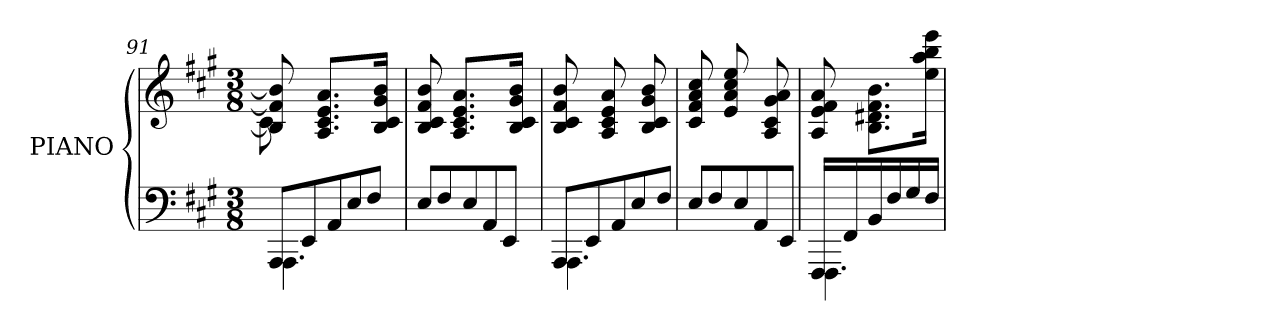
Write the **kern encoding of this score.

**kern	**kern
*part1	*part1
*staff2	*staff1
*I"PIANO	*
*I'Pno	*
!!LO:LB:g=z
*clefF4	*clefG2
*k[f#c#g#]	*k[f#c#g#]
*M3/8	*M3/8
*Xtuplet	*
=91	=91
*^	*^
40%3AAA/LL	4.AAA\	8B/] 8f#/] 8b/]	8c#\
40%3EE/	.	.	.
.	.	8.A/ 8.c#/ 8.e/ 8.a/L	4ryy
40%3AA/	.	.	.
40%3E/	.	.	.
40%3F#/JJ	.	.	.
.	.	16B/ 16c#/ 16g#/ 16b/Jk	.
*v	*v	*	*
*	*v	*v
=92	=92
40%3E/LL	8B/ 8c#/ 8f#/ 8b/
40%3F#/	.
.	8.A/ 8.c#/ 8.e/ 8.a/L
40%3E/	.
40%3AA/	.
40%3EE/JJ	.
.	16B/ 16c#/ 16g#/ 16b/Jk
=93	=93
*^	*
40%3AAA/LL	4.AAA\	8B/ 8c#/ 8f#/ 8b/
40%3EE/	.	.
.	.	8A/ 8c#/ 8e/ 8a/
40%3AA/	.	.
40%3E/	.	.
.	.	8B/ 8c#/ 8g#/ 8b/
40%3F#/JJ	.	.
*v	*v	*
=94	=94
40%3E/LL	8c#/ 8f#/ 8a/ 8cc#/
40%3F#/	.
.	8e/ 8a/ 8cc#/ 8ee/
40%3E/	.
40%3AA/	.
.	8A/ 8c#/ 8g#/ 8a/
40%3EE/JJ	.
=95	=95
*^	*
16FFF#/LL	4.FFF#\	8A/ 8e/ 8f#/ 8a/
16FF#/	.	.
16BB/	.	8.B\ 8.d#X\ 8.f#\ 8.b\L
16F#/	.	.
16G#/	.	.
16F#/JJ	.	16ee\ 16aa\ 16bb\ 16eee\Jk
*v	*v	*
=	=
*-	*-
